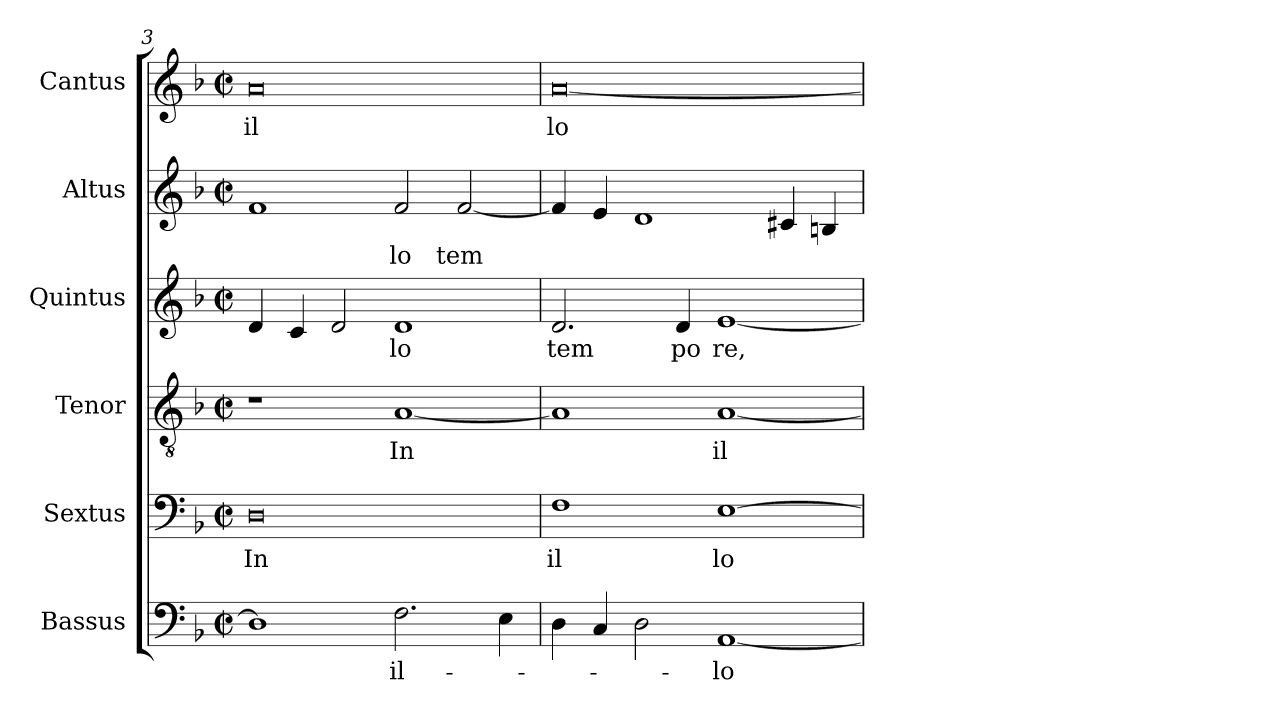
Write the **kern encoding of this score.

**kern	**text	**kern	**text	**kern	**text	**kern	**text	**kern	**text	**kern	**text
*part6	*part6	*part5	*part5	*part4	*part4	*part3	*part3	*part2	*part2	*part1	*part1
*staff6	*staff6	*staff5	*staff5	*staff4	*staff4	*staff3	*staff3	*staff2	*staff2	*staff1	*staff1
*I"Bassus	*	*I"Sextus	*	*I"Tenor	*	*I"Quintus	*	*I"Altus	*	*I"Cantus	*
*clefF4	*	*clefF4	*	*clefGv2	*	*clefG2	*	*clefG2	*	*clefG2	*
*k[b-]	*	*k[b-]	*	*k[b-]	*	*k[b-]	*	*k[b-]	*	*k[b-]	*
*F:	*	*F:	*	*F:	*	*F:	*	*F:	*	*F:	*
*M2/2	*	*M2/2	*	*M2/2	*	*M2/2	*	*M2/2	*	*M2/2	*
*met(c|)	*	*met(c|)	*	*met(c|)	*	*met(c|)	*	*met(c|)	*	*met(c|)	*
=3	=3	=3	=3	=3	=3	=3	=3	=3	=3	=3	=3
!	!	!	!LO:LY:b:cj	!	!	!	!	!	!	!	!LO:LY:b:cj
1D]	.	0D	In	1r	.	4d/	.	1f	.	0a	il
.	.	.	.	.	.	4c/	.	.	.	.	.
.	.	.	.	.	.	2d/	.	.	.	.	.
!	!LO:LY:b:cj	!	!	!	!LO:LY:b:cj	!	!LO:LY:b:cj	!	!LO:LY:b:cj	!	!
2.F\	il-	.	.	[<1A	In	1d	lo	2f/	lo	.	.
!	!	!	!	!	!	!	!	!	!LO:LY:b	!	!
.	.	.	.	.	.	.	.	[<2f/	tem	.	.
4E\	.	.	.	.	.	.	.	.	.	.	.
=4	=4	=4	=4	=4	=4	=4	=4	=4	=4	=4	=4
!	!	!	!LO:LY:b:cj	!	!	!	!LO:LY:b:cj	!	!	!	!LO:LY:b:cj
4D\	.	1F	il	1A]	.	2.d/	tem	4f/]	.	[<0a	lo
4C/	.	.	.	.	.	.	.	4e/	.	.	.
2D\	.	.	.	.	.	.	.	1d	.	.	.
!	!	!	!	!	!	!	!LO:LY:b:cj	!	!	!	!
.	.	.	.	.	.	4d/	po	.	.	.	.
!	!LO:LY:b:cj	!	!LO:LY:b:cj	!	!LO:LY:b:cj	!	!LO:LY:b:cj	!	!	!	!
[<1AA	-lo	[>1E	lo	[<1A	il	[<1e	re,	.	.	.	.
.	.	.	.	.	.	.	.	4c#X/	.	.	.
.	.	.	.	.	.	.	.	4B/	.	.	.
=	=	=	=	=	=	=	=	=	=	=	=
*-	*-	*-	*-	*-	*-	*-	*-	*-	*-	*-	*-
